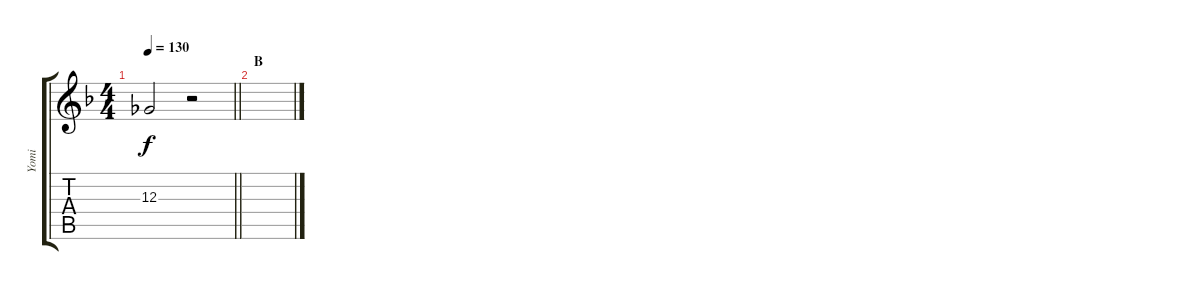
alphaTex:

\track ("Yomi" "Yomi") {instrument oboe}
\staff {score tabs}
\tuning (Eb4 Bb3 Gb3 Db3 Ab2 Eb2) {hide}
\ts (4 4)
\tempo 130
\clef g2
\barLineRight lightlight
\ks f
12.3{t}.2{dy f} r.2 |
\section ("" "B")
